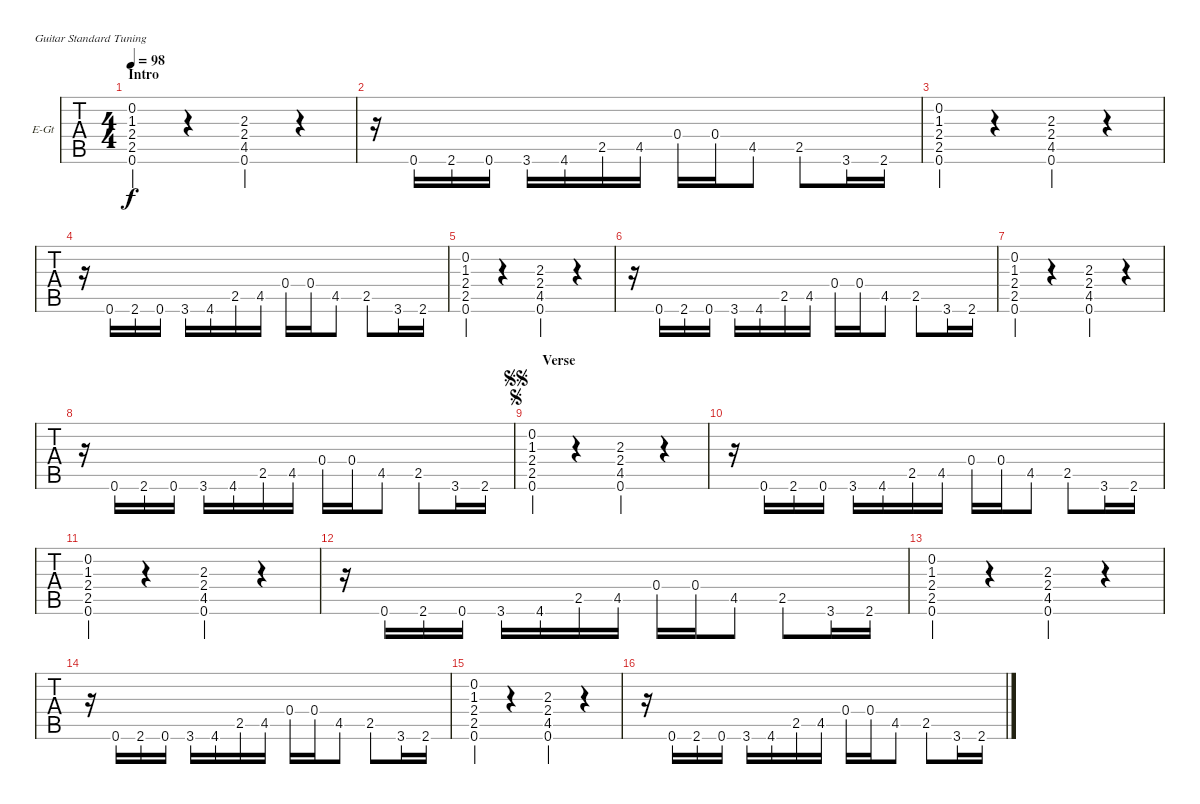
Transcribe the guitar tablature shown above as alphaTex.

\defaultSystemsLayout 4
\bracketExtendMode nobrackets
\firstSystemTrackNameOrientation horizontal
\otherSystemsTrackNameOrientation horizontal
\track ("Electric Guitar" "E-Gt") {instrument distortionguitar}
\staff {tabs}
\tuning (E4 B3 G3 D3 A2 E2)
\ts (4 4)
\section ("" "Intro")
\tempo 98
\clef g2
\ks c
(0.6 2.5 2.4 1.3 0.2).4{dy f instrument distortionguitar} r.4 (0.6 4.5 2.4 2.3).4 r.4 |
r.16 0.6.16 2.6.16 0.6.16 3.6.16 4.6.16 2.5.16 4.5.16 0.4.16 0.4.16 4.5.8 2.5.8 3.6.16 2.6.16 |
(0.6 2.5 2.4 1.3 0.2).4 r.4 (0.6 4.5 2.4 2.3).4 r.4 |
r.16 0.6.16 2.6.16 0.6.16 3.6.16 4.6.16 2.5.16 4.5.16 0.4.16 0.4.16 4.5.8 2.5.8 3.6.16 2.6.16 |
(0.6 2.5 2.4 1.3 0.2).4 r.4 (0.6 4.5 2.4 2.3).4 r.4 |
r.16 0.6.16 2.6.16 0.6.16 3.6.16 4.6.16 2.5.16 4.5.16 0.4.16 0.4.16 4.5.8 2.5.8 3.6.16 2.6.16 |
(0.6 2.5 2.4 1.3 0.2).4 r.4 (0.6 4.5 2.4 2.3).4 r.4 |
r.16 0.6.16 2.6.16 0.6.16 3.6.16 4.6.16 2.5.16 4.5.16 0.4.16 0.4.16 4.5.8 2.5.8 3.6.16 2.6.16 |
\section ("" "    Verse")
\scale
0.429446
\jump segno
\jump segnosegno
(0.6 2.5 2.4 1.3 0.2).4 r.4 (0.6 4.5 2.4 2.3).4 r.4 |
\scale
0.570576 r.16 0.6.16 2.6.16 0.6.16 3.6.16 4.6.16 2.5.16 4.5.16 0.4.16 0.4.16 4.5.8 2.5.8 3.6.16 2.6.16 |
\scale
0.44086 (0.6 2.5 2.4 1.3 0.2).4 r.4 (0.6 4.5 2.4 2.3).4 r.4 |
\scale
0.559165 r.16 0.6.16 2.6.16 0.6.16 3.6.16 4.6.16 2.5.16 4.5.16 0.4.16 0.4.16 4.5.8 2.5.8 3.6.16 2.6.16 |
\scale
0.455127 (0.6 2.5 2.4 1.3 0.2).4 r.4 (0.6 4.5 2.4 2.3).4 r.4 |
\scale
0.5449 r.16 0.6.16 2.6.16 0.6.16 3.6.16 4.6.16 2.5.16 4.5.16 0.4.16 0.4.16 4.5.8 2.5.8 3.6.16 2.6.16 |
\scale
0.460834 (0.6 2.5 2.4 1.3 0.2).4 r.4 (0.6 4.5 2.4 2.3).4 r.4 |
\scale
0.539195 r.16 0.6.16 2.6.16 0.6.16 3.6.16 4.6.16 2.5.16 4.5.16 0.4.16 0.4.16 4.5.8 2.5.8 3.6.16 2.6.16
